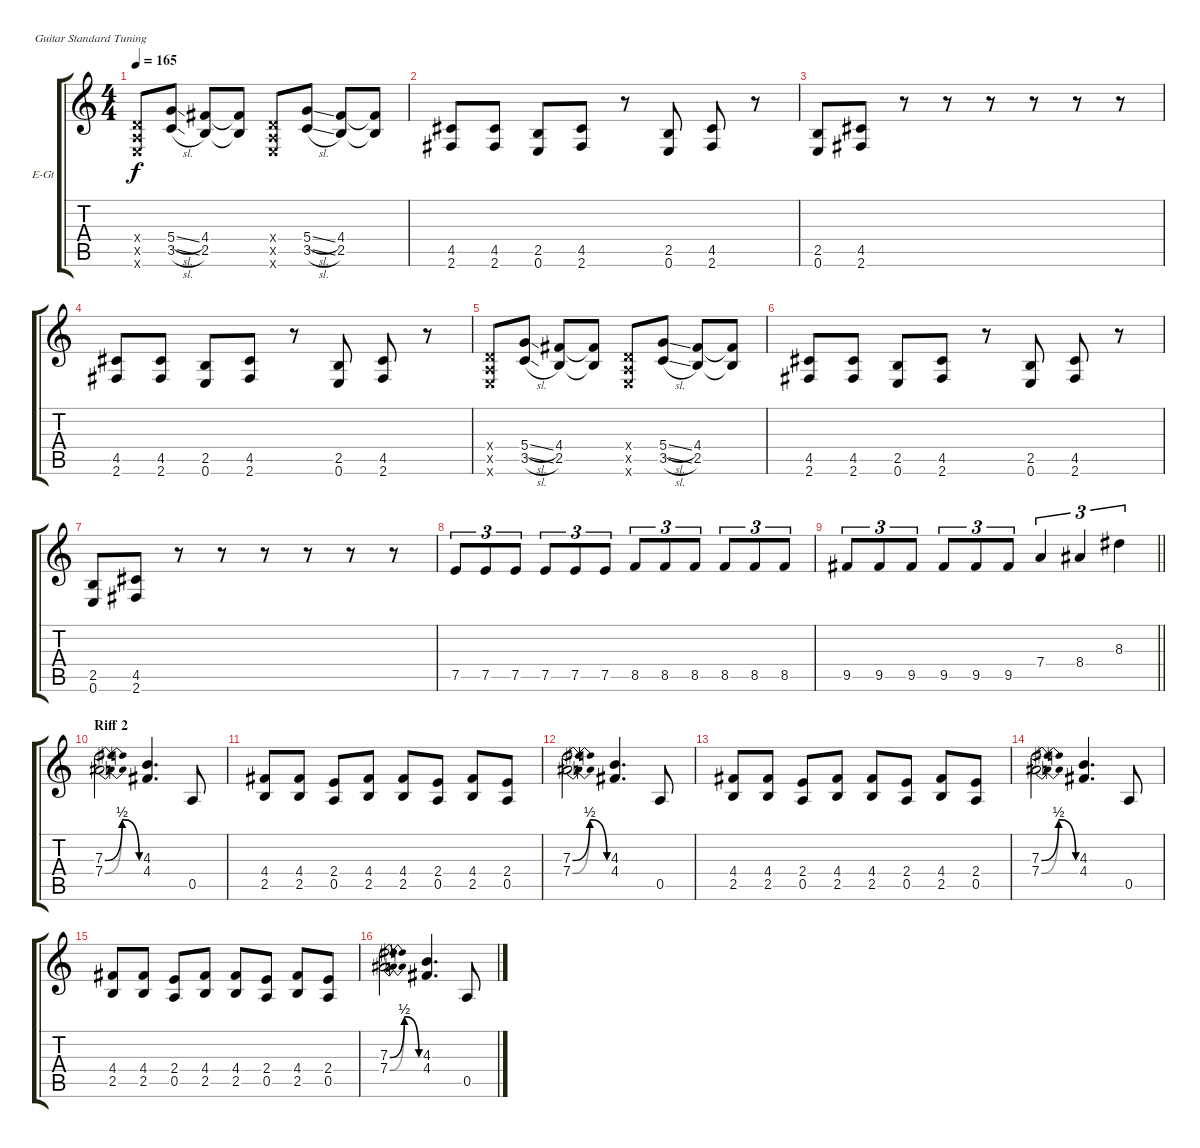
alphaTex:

\bracketExtendMode groupsimilarinstruments
\firstSystemTrackNameOrientation horizontal
\otherSystemsTrackNameOrientation horizontal
\track ("Rythm 1" "E-Gt") {instrument distortionguitar}
\staff {score tabs}
\tuning (E4 B3 G3 D3 A2 E2)
\ts (4 4)
\tempo 165
\clef g2
\ks c
(0.4{x} 0.5{x} 0.6{x}).8{dy f} (5.4{sl} 3.5{sl}).8 (4.4 2.5).8 (4.4{t} 2.5{t}).8 (0.4{x} 0.5{x} 0.6{x}).8 (5.4{sl} 3.5{sl}).8 (4.4 2.5).8 (4.4{t} 2.5{t}).8 |
(4.5 2.6).8 (4.5 2.6).8 (2.5 0.6).8 (4.5 2.6).8 r.8 (2.5 0.6).8 (4.5 2.6).8 r.8 |
(2.5 0.6).8 (4.5 2.6).8 r.8 r.8 r.8 r.8 r.8 r.8 |
(4.5 2.6).8 (4.5 2.6).8 (2.5 0.6).8 (4.5 2.6).8 r.8 (2.5 0.6).8 (4.5 2.6).8 r.8 |
(0.4{x} 0.5{x} 0.6{x}).8 (5.4{sl} 3.5{sl}).8 (4.4 2.5).8 (4.4{t} 2.5{t}).8 (0.4{x} 0.5{x} 0.6{x}).8 (5.4{sl} 3.5{sl}).8 (4.4 2.5).8 (4.4{t} 2.5{t}).8 |
(4.5 2.6).8 (4.5 2.6).8 (2.5 0.6).8 (4.5 2.6).8 r.8 (2.5 0.6).8 (4.5 2.6).8 r.8 |
(2.5 0.6).8 (4.5 2.6).8 r.8 r.8 r.8 r.8 r.8 r.8 |
7.5.8{tu (3 2)} 7.5.8{tu (3 2)} 7.5.8{tu (3 2)} 7.5.8{tu (3 2)} 7.5.8{tu (3 2)} 7.5.8{tu (3 2)} 8.5.8{tu (3 2)} 8.5.8{tu (3 2)} 8.5.8{tu (3 2)} 8.5.8{tu (3 2)} 8.5.8{tu (3 2)} 8.5.8{tu (3 2)} |
\barLineRight lightlight
9.5.8{tu (3 2)} 9.5.8{tu (3 2)} 9.5.8{tu (3 2)} 9.5.8{tu (3 2)} 9.5.8{tu (3 2)} 9.5.8{tu (3 2)} 7.4.4{tu (3 2)} 8.4.4{tu (3 2)} 8.3.4{tu (3 2)} |
\section ("" "Riff 2")
(7.3{be (bendrelease 0 0 30 2 30 2 60 0)} 7.4{be (bendrelease 0 0 30 2 30 2 60 0)}).2 (4.3 4.4).4{d} 0.5.8 |
(4.4 2.5).8 (4.4 2.5).8 (2.4 0.5).8 (4.4 2.5).8 (4.4 2.5).8 (2.4 0.5).8 (4.4 2.5).8 (2.4 0.5).8 |
(7.3{be (bendrelease 0 0 30 2 30 2 60 0)} 7.4{be (bendrelease 0 0 30 2 30 2 60 0)}).2 (4.3 4.4).4{d} 0.5.8 |
(4.4 2.5).8 (4.4 2.5).8 (2.4 0.5).8 (4.4 2.5).8 (4.4 2.5).8 (2.4 0.5).8 (4.4 2.5).8 (2.4 0.5).8 |
(7.3{be (bendrelease 0 0 30 2 30 2 60 0)} 7.4{be (bendrelease 0 0 30 2 30 2 60 0)}).2 (4.3 4.4).4{d} 0.5.8 |
(4.4 2.5).8 (4.4 2.5).8 (2.4 0.5).8 (4.4 2.5).8 (4.4 2.5).8 (2.4 0.5).8 (4.4 2.5).8 (2.4 0.5).8 |
(7.3{be (bendrelease 0 0 30 2 30 2 60 0)} 7.4{be (bendrelease 0 0 30 2 30 2 60 0)}).2 (4.3 4.4).4{d} 0.5.8
